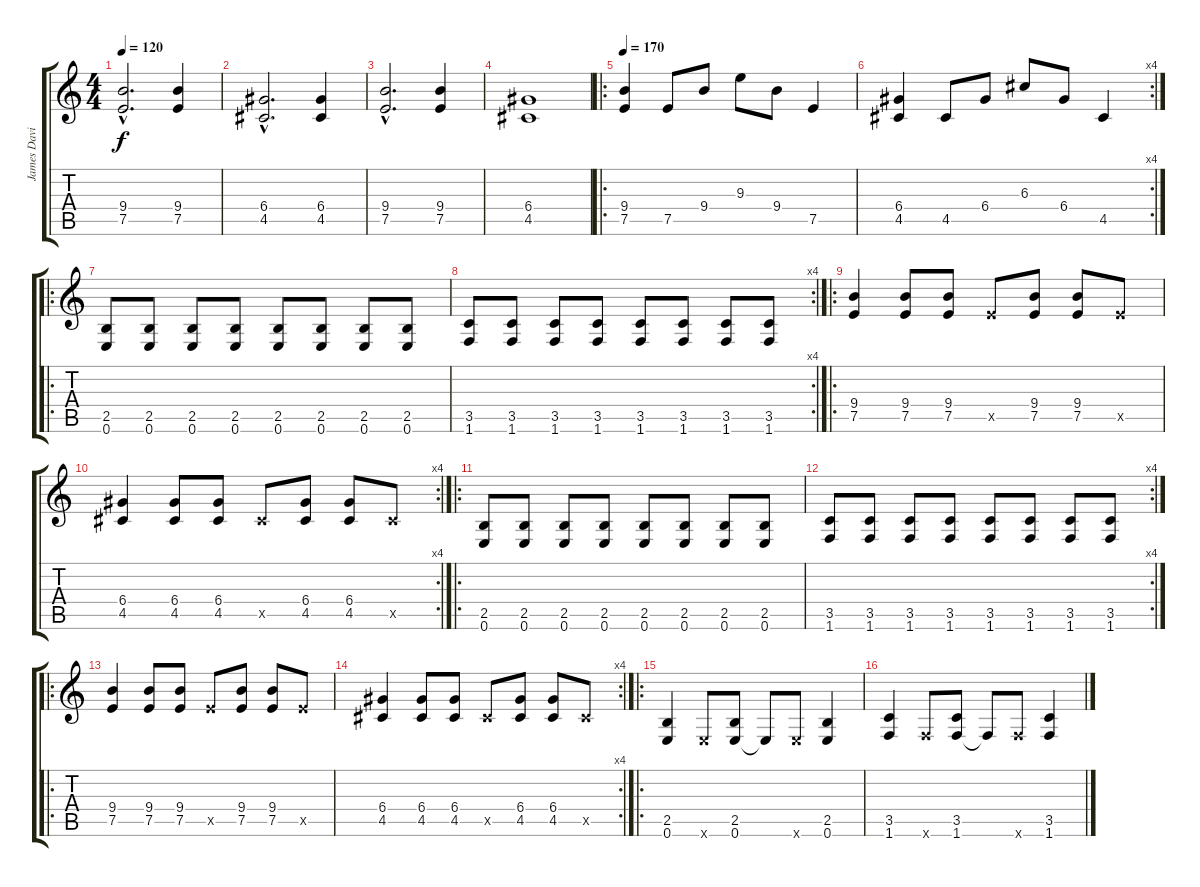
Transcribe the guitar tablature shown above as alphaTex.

\track ("James David  Velez" "James Davi") {instrument distortionguitar}
\staff {score tabs}
\tuning (E4 B3 G3 D3 A2 E2) {hide}
\ts (4 4)
\tempo 120
\clef g2
\ks c
(9.4{hac} 7.5{hac}).2{d dy f instrument distortionguitar} (9.4 7.5).4 |
(6.4{hac} 4.5{hac}).2{d} (6.4 4.5).4 |
(9.4{hac} 7.5{hac}).2{d} (9.4 7.5).4 |
(6.4 4.5).1 |
\ro
\tempo 170
(9.4 7.5).4 7.5.8 9.4.8 9.3.8 9.4.8 7.5.4 |
\rc 4
(6.4 4.5).4 4.5.8 6.4.8 6.3.8 6.4.8 4.5.4 |
\ro
(2.5 0.6).8 (2.5 0.6).8 (2.5 0.6).8 (2.5 0.6).8 (2.5 0.6).8 (2.5 0.6).8 (2.5 0.6).8 (2.5 0.6).8 |
\rc 4
(3.5 1.6).8 (3.5 1.6).8 (3.5 1.6).8 (3.5 1.6).8 (3.5 1.6).8 (3.5 1.6).8 (3.5 1.6).8 (3.5 1.6).8 |
\ro
(9.4 7.5).4 (9.4 7.5).8 (9.4 7.5).8 7.5{x}.8 (9.4 7.5).8 (9.4 7.5).8 7.5{x}.8 |
\rc 4
(6.4 4.5).4 (6.4 4.5).8 (6.4 4.5).8 4.5{x}.8 (6.4 4.5).8 (6.4 4.5).8 4.5{x}.8 |
\ro
(2.5 0.6).8 (2.5 0.6).8 (2.5 0.6).8 (2.5 0.6).8 (2.5 0.6).8 (2.5 0.6).8 (2.5 0.6).8 (2.5 0.6).8 |
\rc 4
(3.5 1.6).8 (3.5 1.6).8 (3.5 1.6).8 (3.5 1.6).8 (3.5 1.6).8 (3.5 1.6).8 (3.5 1.6).8 (3.5 1.6).8 |
\ro
(9.4 7.5).4 (9.4 7.5).8 (9.4 7.5).8 7.5{x}.8 (9.4 7.5).8 (9.4 7.5).8 7.5{x}.8 |
\rc 4
(6.4 4.5).4 (6.4 4.5).8 (6.4 4.5).8 4.5{x}.8 (6.4 4.5).8 (6.4 4.5).8 4.5{x}.8 |
\ro
(2.5 0.6).4 0.6{x}.8 (2.5 0.6).8 0.6{t}.8 0.6{x}.8 (2.5 0.6).4 |
(3.5 1.6).4 1.6{x}.8 (3.5 1.6).8 1.6{t}.8 1.6{x}.8 (3.5 1.6).4
